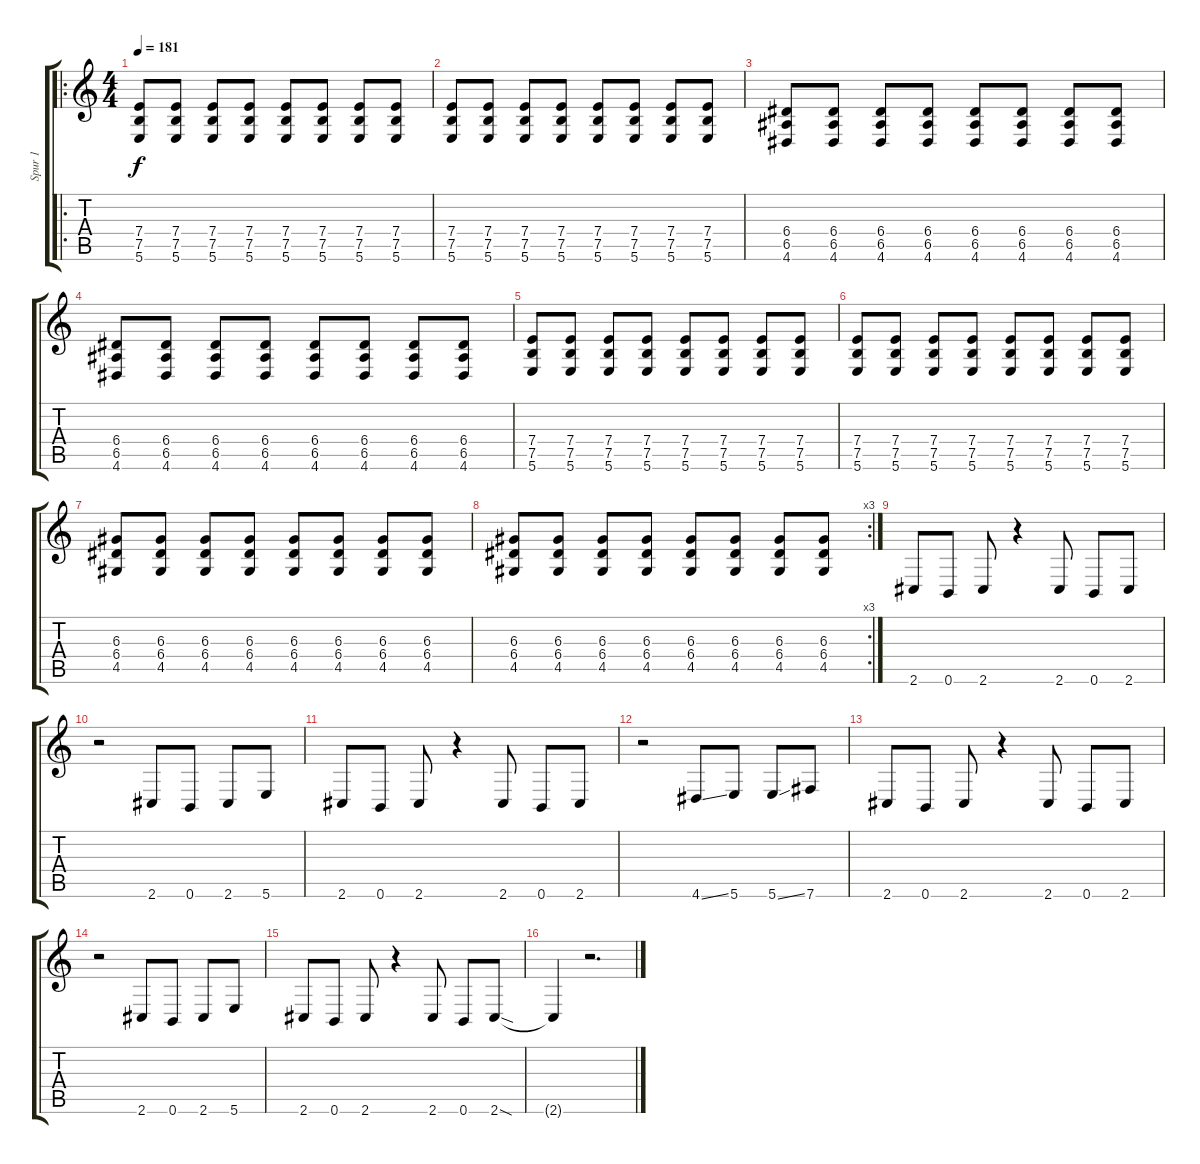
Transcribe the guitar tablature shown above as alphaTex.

\track ("Spur 1" "Spur 1") {instrument distortionguitar}
\staff {score tabs}
\tuning (B3 Gb3 D3 A2 E2 B1) {hide}
\ro
\ts (4 4)
\tempo 181
\clef g2
\ks c
(7.4 7.5 5.6).8{dy f} (7.4 7.5 5.6).8 (7.4 7.5 5.6).8 (7.4 7.5 5.6).8 (7.4 7.5 5.6).8 (7.4 7.5 5.6).8 (7.4 7.5 5.6).8 (7.4 7.5 5.6).8 |
(7.4 7.5 5.6).8 (7.4 7.5 5.6).8 (7.4 7.5 5.6).8 (7.4 7.5 5.6).8 (7.4 7.5 5.6).8 (7.4 7.5 5.6).8 (7.4 7.5 5.6).8 (7.4 7.5 5.6).8 |
(6.4 6.5 4.6).8 (6.4 6.5 4.6).8 (6.4 6.5 4.6).8 (6.4 6.5 4.6).8 (6.4 6.5 4.6).8 (6.4 6.5 4.6).8 (6.4 6.5 4.6).8 (6.4 6.5 4.6).8 |
(6.4 6.5 4.6).8 (6.4 6.5 4.6).8 (6.4 6.5 4.6).8 (6.4 6.5 4.6).8 (6.4 6.5 4.6).8 (6.4 6.5 4.6).8 (6.4 6.5 4.6).8 (6.4 6.5 4.6).8 |
(7.4 7.5 5.6).8 (7.4 7.5 5.6).8 (7.4 7.5 5.6).8 (7.4 7.5 5.6).8 (7.4 7.5 5.6).8 (7.4 7.5 5.6).8 (7.4 7.5 5.6).8 (7.4 7.5 5.6).8 |
(7.4 7.5 5.6).8 (7.4 7.5 5.6).8 (7.4 7.5 5.6).8 (7.4 7.5 5.6).8 (7.4 7.5 5.6).8 (7.4 7.5 5.6).8 (7.4 7.5 5.6).8 (7.4 7.5 5.6).8 |
(6.3 6.4 4.5).8 (6.3 6.4 4.5).8 (6.3 6.4 4.5).8 (6.3 6.4 4.5).8 (6.3 6.4 4.5).8 (6.3 6.4 4.5).8 (6.3 6.4 4.5).8 (6.3 6.4 4.5).8 |
\rc 3
(6.3 6.4 4.5).8 (6.3 6.4 4.5).8 (6.3 6.4 4.5).8 (6.3 6.4 4.5).8 (6.3 6.4 4.5).8 (6.3 6.4 4.5).8 (6.3 6.4 4.5).8 (6.3 6.4 4.5).8 |
2.6.8 0.6.8 2.6.8 r.4 2.6.8 0.6.8 2.6.8 |
r.2 2.6.8 0.6.8 2.6.8 5.6.8 |
2.6.8 0.6.8 2.6.8 r.4 2.6.8 0.6.8 2.6.8 |
r.2 4.6{ss}.8 5.6.8 5.6{ss}.8 7.6.8 |
2.6.8 0.6.8 2.6.8 r.4 2.6.8 0.6.8 2.6.8 |
r.2 2.6.8 0.6.8 2.6.8 5.6.8 |
2.6.8 0.6.8 2.6.8 r.4 2.6.8 0.6.8 2.6{sod}.8 |
2.6{t}.4 r.2{d}
